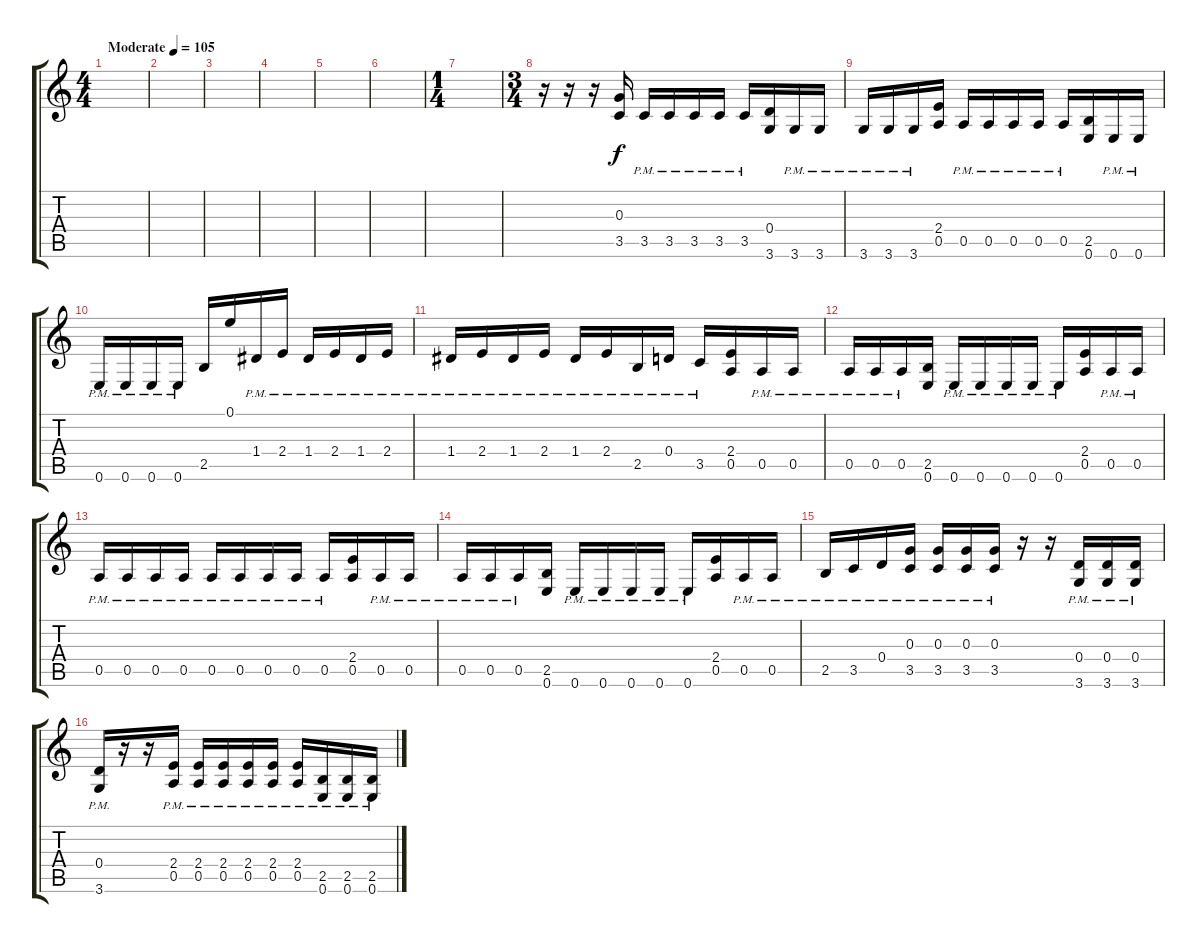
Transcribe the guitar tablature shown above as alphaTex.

\track "" {instrument distortionguitar}
\staff {score tabs}
\tuning (E4 B3 G3 D3 A2 E2) {hide}
\ts (4 4)
\tempo (105 "Moderate")
\clef g2
\ks c
|
|
|
|
|
|
\ts (1 4)
|
\ts (3 4)
r.16 r.16 r.16 (0.3 3.5).16 3.5{pm}.16 3.5{pm}.16 3.5{pm}.16 3.5{pm}.16 3.5{pm}.16 (0.4 3.6).16 3.6{pm}.16 3.6{pm}.16 |
3.6{pm}.16 3.6{pm}.16 3.6{pm}.16 (2.4 0.5).16 0.5{pm}.16 0.5{pm}.16 0.5{pm}.16 0.5{pm}.16 0.5{pm}.16 (2.5 0.6).16 0.6{pm}.16 0.6{pm}.16 |
0.6{pm}.16 0.6{pm}.16 0.6{pm}.16 0.6{pm}.16 2.5.16 0.1.16 1.4{pm}.16 2.4{pm}.16 1.4{pm}.16 2.4{pm}.16 1.4{pm}.16 2.4{pm}.16 |
1.4{pm}.16 2.4{pm}.16 1.4{pm}.16 2.4{pm}.16 1.4{pm}.16 2.4{pm}.16 2.5{pm}.16 0.4{pm}.16 3.5{pm}.16 (2.4 0.5).16 0.5{pm}.16 0.5{pm}.16 |
0.5{pm}.16 0.5{pm}.16 0.5{pm}.16 (2.5 0.6).16 0.6{pm}.16 0.6{pm}.16 0.6{pm}.16 0.6{pm}.16 0.6{pm}.16 (2.4 0.5).16 0.5{pm}.16 0.5{pm}.16 |
0.5{pm}.16 0.5{pm}.16 0.5{pm}.16 0.5{pm}.16 0.5{pm}.16 0.5{pm}.16 0.5{pm}.16 0.5{pm}.16 0.5{pm}.16 (2.4 0.5).16 0.5{pm}.16 0.5{pm}.16 |
0.5{pm}.16 0.5{pm}.16 0.5{pm}.16 (2.5 0.6).16 0.6{pm}.16 0.6{pm}.16 0.6{pm}.16 0.6{pm}.16 0.6{pm}.16 (2.4 0.5).16 0.5{pm}.16 0.5{pm}.16 |
2.5{pm}.16 3.5{pm}.16 0.4{pm}.16 (0.3{pm} 3.5{pm}).16 (0.3{pm} 3.5{pm}).16 (0.3{pm} 3.5{pm}).16 (0.3{pm} 3.5{pm}).16 r.16 r.16 (0.4{pm} 3.6{pm}).16 (0.4{pm} 3.6{pm}).16 (0.4{pm} 3.6{pm}).16 |
(0.4{pm} 3.6{pm}).16 r.16 r.16 (2.4{pm} 0.5{pm}).16 (2.4{pm} 0.5{pm}).16 (2.4{pm} 0.5{pm}).16 (2.4{pm} 0.5{pm}).16 (2.4{pm} 0.5{pm}).16 (2.4{pm} 0.5{pm}).16 (2.5{pm} 0.6{pm}).16 (2.5{pm} 0.6{pm}).16 (2.5{pm} 0.6{pm}).16
